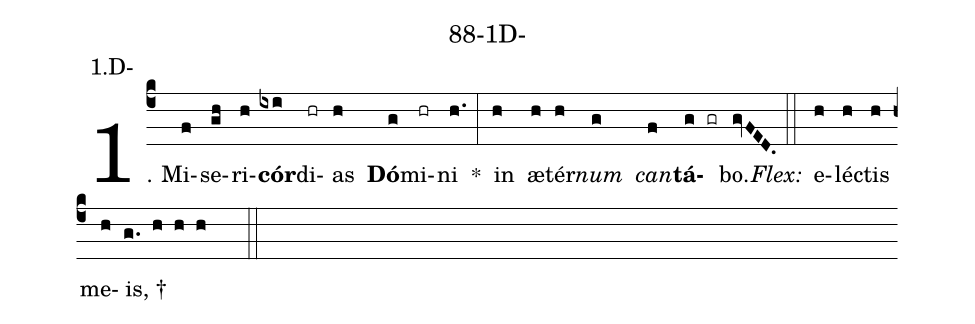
name: 88-1D-;
annotation: 1.D-;
%%
(c4)1. Mi(f)se(gh)ri(h)<b>cór</b>(ixi)di(hr)as(h) <b>Dó</b>(g)mi(hr)ni(h.) *(:) in(h) æ(h)tér(h)<i>num</i>(g) <i>can</i>(f)<b>tá</b>(g gr)bo.(gvFED.) (::)
<i>Flex:</i>()  e(h)léc(h)tis(h) me(h)is, †(g. h h h  ::)
